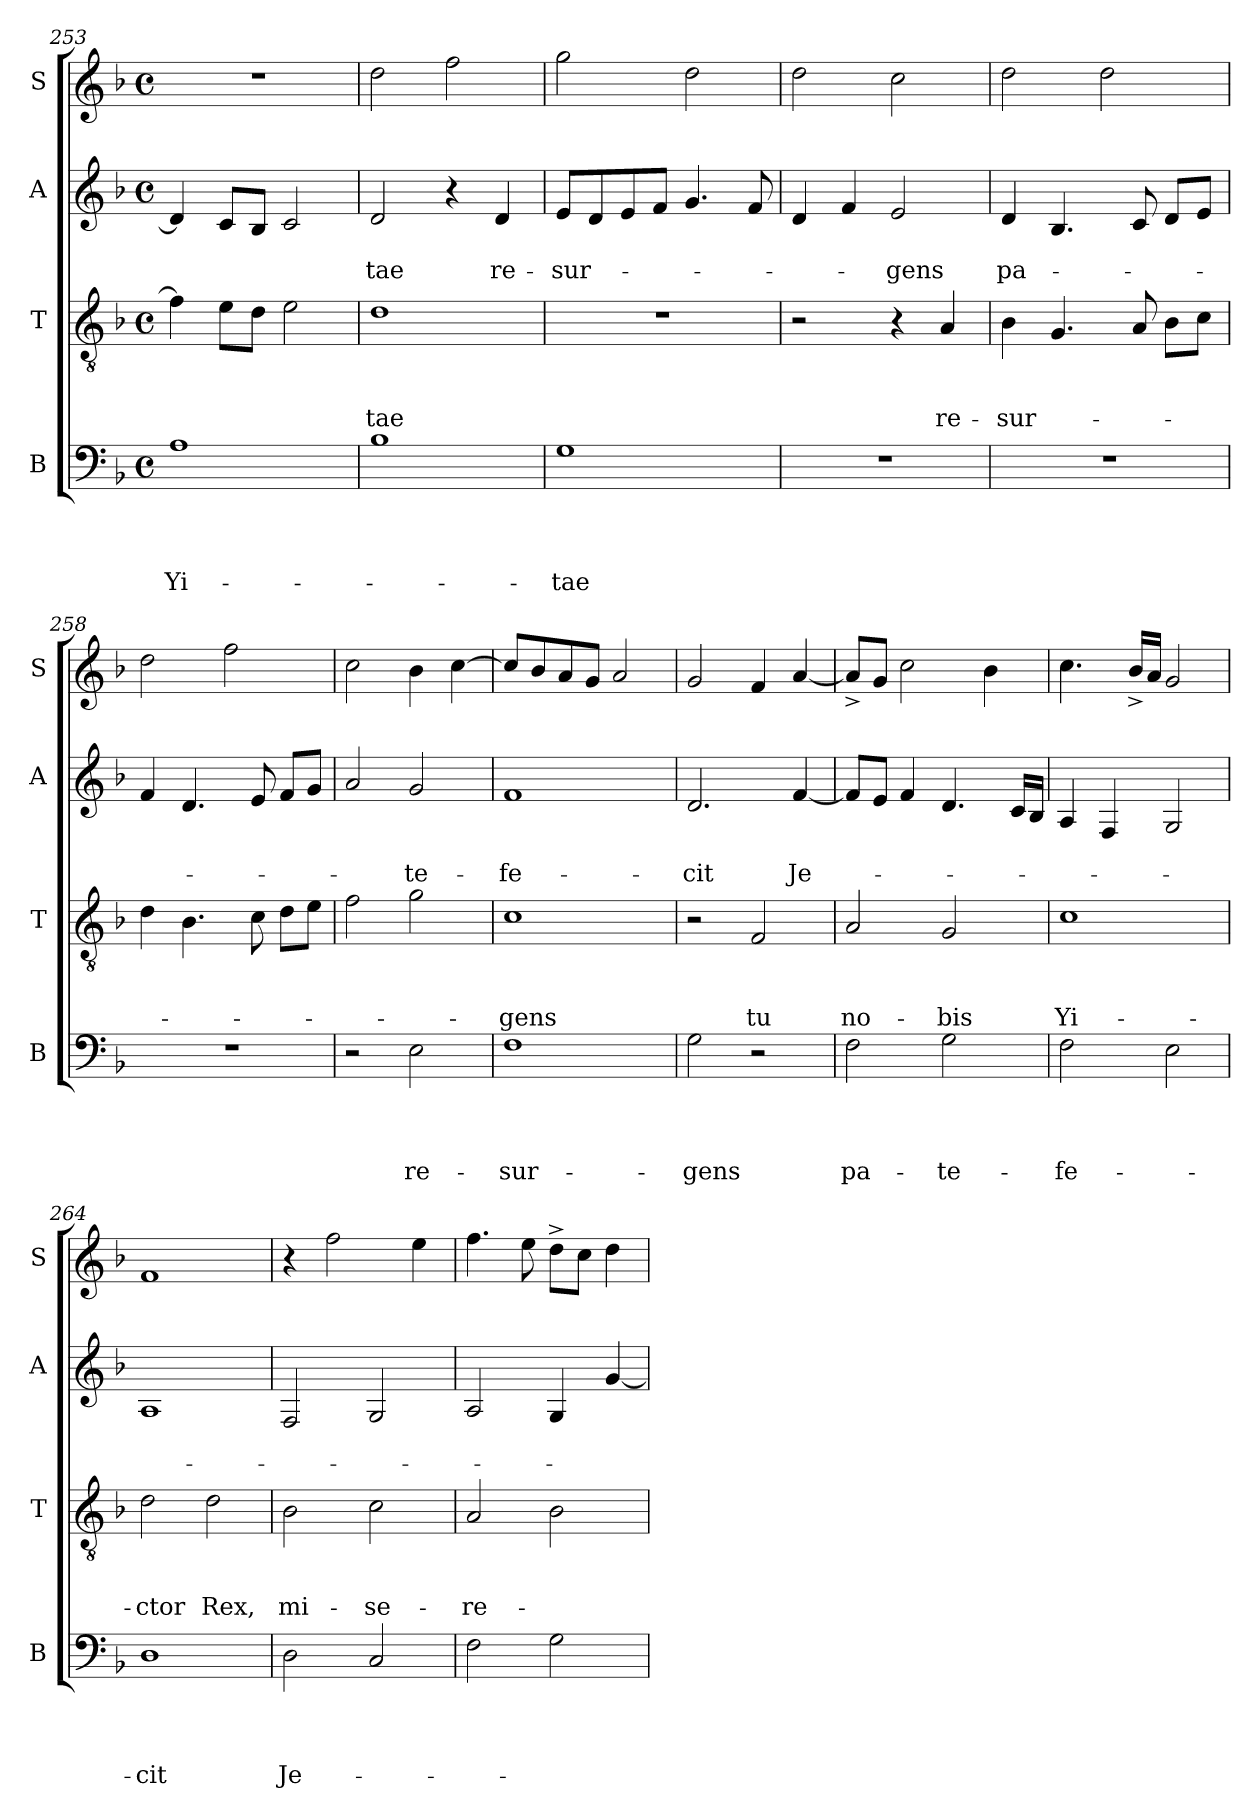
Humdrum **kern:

**kern	**text	**text	**text	**text	**kern	**text	**text	**text	**kern	**text	**text	**kern
*part4	*part4	*part4	*part4	*part4	*part3	*part3	*part3	*part3	*part2	*part2	*part2	*part1
*staff4	*staff4	*staff4	*staff4	*staff4	*staff3	*staff3	*staff3	*staff3	*staff2	*staff2	*staff2	*staff1
*I"B	*	*	*	*	*I"T	*	*	*	*I"A	*	*	*I"S
*I'B	*	*	*	*	*I'T	*	*	*	*I'A	*	*	*I'S
*clefF4	*	*	*	*	*clefGv2	*	*	*	*clefG2	*	*	*clefG2
*k[b-]	*	*	*	*	*k[b-]	*	*	*	*k[b-]	*	*	*k[b-]
*F:	*	*	*	*	*F:	*	*	*	*F:	*	*	*F:
*M4/4	*	*	*	*	*M4/4	*	*	*	*M4/4	*	*	*M4/4
*met(c)	*	*	*	*	*met(c)	*	*	*	*met(c)	*	*	*met(c)
=253	=253	=253	=253	=253	=253	=253	=253	=253	=253	=253	=253	=253
!	!	!	!	!LO:LY:b	!	!	!	!	!	!	!	!
1A	.	.	.	Yi-	4f\]	.	.	.	4d/]	.	.	1r
.	.	.	.	.	8e\L	.	.	.	8c/L	.	.	.
.	.	.	.	.	8d\J	.	.	.	8B-/J	.	.	.
.	.	.	.	.	2e\	.	.	.	2c/	.	.	.
=254	=254	=254	=254	=254	=254	=254	=254	=254	=254	=254	=254	=254
!	!	!	!	!	!	!	!	!LO:LY:b	!	!	!LO:LY:b	!
1B-	.	.	.	.	1d	.	.	-tae	2d/	.	-tae	2dd\
.	.	.	.	.	.	.	.	.	4r	.	.	2ff\
!	!	!	!	!	!	!	!	!	!	!	!LO:LY:b	!
.	.	.	.	.	.	.	.	.	4d/	.	re-	.
=255	=255	=255	=255	=255	=255	=255	=255	=255	=255	=255	=255	=255
!	!	!	!	!LO:LY:b	!	!	!	!	!	!	!LO:LY:b	!
1G	.	.	.	-tae	1r	.	.	.	8e/L	.	-sur-	2gg\
.	.	.	.	.	.	.	.	.	8d/	.	.	.
.	.	.	.	.	.	.	.	.	8e/	.	.	.
.	.	.	.	.	.	.	.	.	8f/J	.	.	.
.	.	.	.	.	.	.	.	.	4.g/	.	.	2dd\
.	.	.	.	.	.	.	.	.	8f/	.	.	.
!!LO:LB:g=z
=256	=256	=256	=256	=256	=256	=256	=256	=256	=256	=256	=256	=256
1r	.	.	.	.	2r	.	.	.	4d/	.	.	2dd\
.	.	.	.	.	.	.	.	.	4f/	.	.	.
!	!	!	!	!	!	!	!	!	!	!	!LO:LY:b	!
.	.	.	.	.	4r	.	.	.	2e/	.	-gens	2cc\
!	!	!	!	!	!	!	!	!LO:LY:b	!	!	!	!
.	.	.	.	.	4A/	.	.	re-	.	.	.	.
=257	=257	=257	=257	=257	=257	=257	=257	=257	=257	=257	=257	=257
!	!	!	!	!	!	!	!	!LO:LY:b	!	!	!LO:LY:b	!
1r	.	.	.	.	4B-\	.	.	-sur-	4d/	.	pa-	2dd\
.	.	.	.	.	4.G/	.	.	.	4.B-/	.	.	.
.	.	.	.	.	.	.	.	.	.	.	.	2dd\
.	.	.	.	.	8A/	.	.	.	8c/	.	.	.
.	.	.	.	.	8B-\L	.	.	.	8d/L	.	.	.
.	.	.	.	.	8c\J	.	.	.	8e/J	.	.	.
=258	=258	=258	=258	=258	=258	=258	=258	=258	=258	=258	=258	=258
1r	.	.	.	.	4d\	.	.	.	4f/	.	.	2dd\
.	.	.	.	.	4.B-\	.	.	.	4.d/	.	.	.
.	.	.	.	.	.	.	.	.	.	.	.	2ff\
.	.	.	.	.	8c\	.	.	.	8e/	.	.	.
.	.	.	.	.	8d\L	.	.	.	8f/L	.	.	.
.	.	.	.	.	8e\J	.	.	.	8g/J	.	.	.
=259	=259	=259	=259	=259	=259	=259	=259	=259	=259	=259	=259	=259
2r	.	.	.	.	2f\	.	.	.	2a/	.	.	2cc\
!	!	!	!	!LO:LY:b	!	!	!	!	!	!	!LO:LY:b	!
2E\	.	.	.	re-	2g\	.	.	.	2g/	.	-te-	4b-\
.	.	.	.	.	.	.	.	.	.	.	.	[>4cc\
=260	=260	=260	=260	=260	=260	=260	=260	=260	=260	=260	=260	=260
!	!	!	!	!LO:LY:b	!	!	!	!LO:LY:b	!	!	!LO:LY:b	!
1F	.	.	.	-sur-	1c	.	.	-gens	1f	.	-fe-	8cc/L]
.	.	.	.	.	.	.	.	.	.	.	.	8b-/
.	.	.	.	.	.	.	.	.	.	.	.	8a/
.	.	.	.	.	.	.	.	.	.	.	.	8g/J
.	.	.	.	.	.	.	.	.	.	.	.	2a/
=261	=261	=261	=261	=261	=261	=261	=261	=261	=261	=261	=261	=261
!	!	!	!	!LO:LY:b	!	!	!	!	!	!	!LO:LY:b	!
2G\	.	.	.	-gens	2r	.	.	.	2.d/	.	-cit	2g/
!	!	!	!	!	!	!	!	!LO:LY:b	!	!	!	!
2r	.	.	.	.	2F/	.	.	tu	.	.	.	4f/
!	!	!	!	!	!	!	!	!	!	!	!LO:LY:b	!
.	.	.	.	.	.	.	.	.	[<4f/	.	Je-	[<4a/
!!LO:PB:g=z
=262	=262	=262	=262	=262	=262	=262	=262	=262	=262	=262	=262	=262
!	!	!	!	!LO:LY:b	!	!	!	!LO:LY:b	!	!	!	!
2F\	.	.	.	pa-	2A/	.	.	no-	8f/L]	.	.	8a^</L]
.	.	.	.	.	.	.	.	.	8e/J	.	.	8g/J
.	.	.	.	.	.	.	.	.	4f/	.	.	2cc\
!	!	!	!	!LO:LY:b	!	!	!	!LO:LY:b	!	!	!	!
2G\	.	.	.	-te-	2G/	.	.	-bis	4.d/	.	.	.
.	.	.	.	.	.	.	.	.	.	.	.	4b-\
.	.	.	.	.	.	.	.	.	16c/LL	.	.	.
.	.	.	.	.	.	.	.	.	16B-/JJ	.	.	.
=263	=263	=263	=263	=263	=263	=263	=263	=263	=263	=263	=263	=263
!	!	!	!	!LO:LY:b	!	!	!	!LO:LY:b	!	!	!	!
2F\	.	.	.	-fe-	1c	.	.	Yi-	4A/	.	.	4.cc\
.	.	.	.	.	.	.	.	.	4F/	.	.	.
.	.	.	.	.	.	.	.	.	.	.	.	16b-^</LL
.	.	.	.	.	.	.	.	.	.	.	.	16a/JJ
2E\	.	.	.	.	.	.	.	.	2G/	.	.	2g/
=264	=264	=264	=264	=264	=264	=264	=264	=264	=264	=264	=264	=264
!	!	!	!	!LO:LY:b	!	!	!	!LO:LY:b	!	!	!	!
1D	.	.	.	-cit	2d\	.	.	-ctor	1A	.	.	1f
!	!	!	!	!	!	!	!	!LO:LY:b	!	!	!	!
.	.	.	.	.	2d\	.	.	Rex,	.	.	.	.
=265	=265	=265	=265	=265	=265	=265	=265	=265	=265	=265	=265	=265
!	!	!	!	!LO:LY:b	!	!	!	!LO:LY:b	!	!	!	!
2D\	.	.	.	Je-	2B-\	.	.	mi-	2F/	.	.	4r
.	.	.	.	.	.	.	.	.	.	.	.	2ff\
!	!	!	!	!	!	!	!	!LO:LY:b	!	!	!	!
2C/	.	.	.	.	2c\	.	.	-se-	2G/	.	.	.
.	.	.	.	.	.	.	.	.	.	.	.	4ee\
=266	=266	=266	=266	=266	=266	=266	=266	=266	=266	=266	=266	=266
!	!	!	!	!	!	!	!	!LO:LY:b	!	!	!	!
2F\	.	.	.	.	2A/	.	.	-re-	2A/	.	.	4.ff\
.	.	.	.	.	.	.	.	.	.	.	.	8ee\
2G\	.	.	.	.	2B-\	.	.	.	4G/	.	.	8dd^>\L
.	.	.	.	.	.	.	.	.	.	.	.	8cc\J
.	.	.	.	.	.	.	.	.	[<4g/	.	.	4dd\
=	=	=	=	=	=	=	=	=	=	=	=	=
*-	*-	*-	*-	*-	*-	*-	*-	*-	*-	*-	*-	*-
